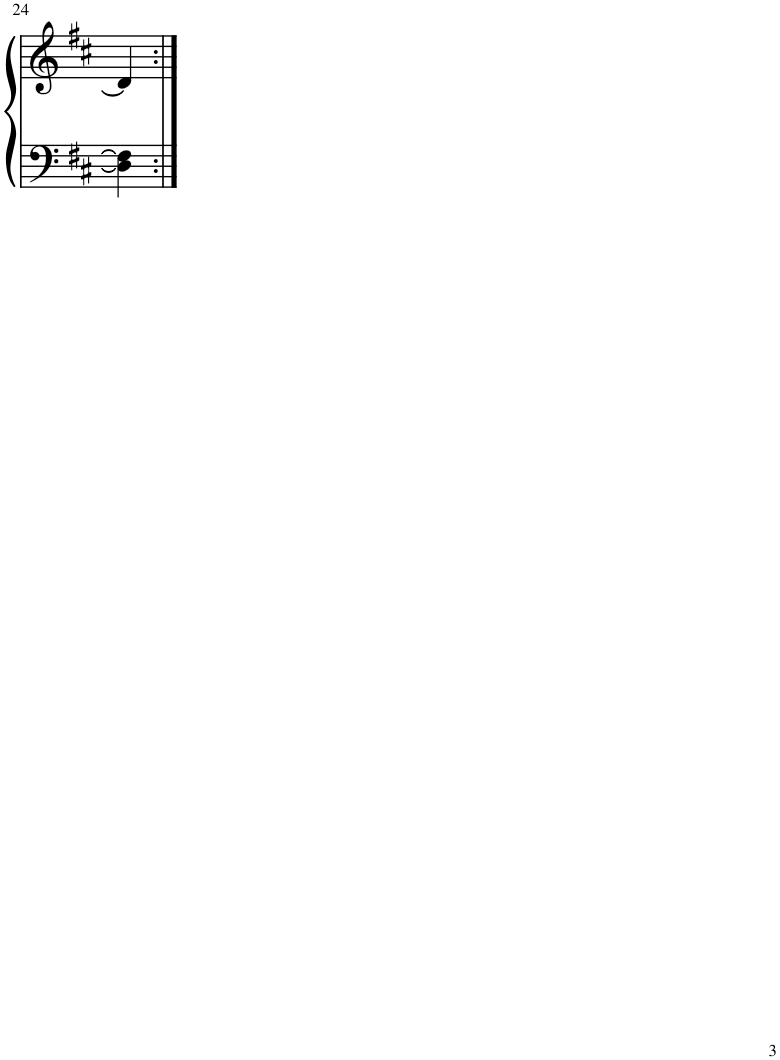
**kern	**kern
*part1	*part1
*staff2	*staff1
*I"Piano	*
*I'Pno.	*
!!LO:PB:g=z
*clefF4	*clefG2
*k[f#c#]	*k[f#c#]
*M4/4	*M4/4
=24	=24
4D\] 4F#\]	4d/]
=:|!	=:|!
*-	*-
